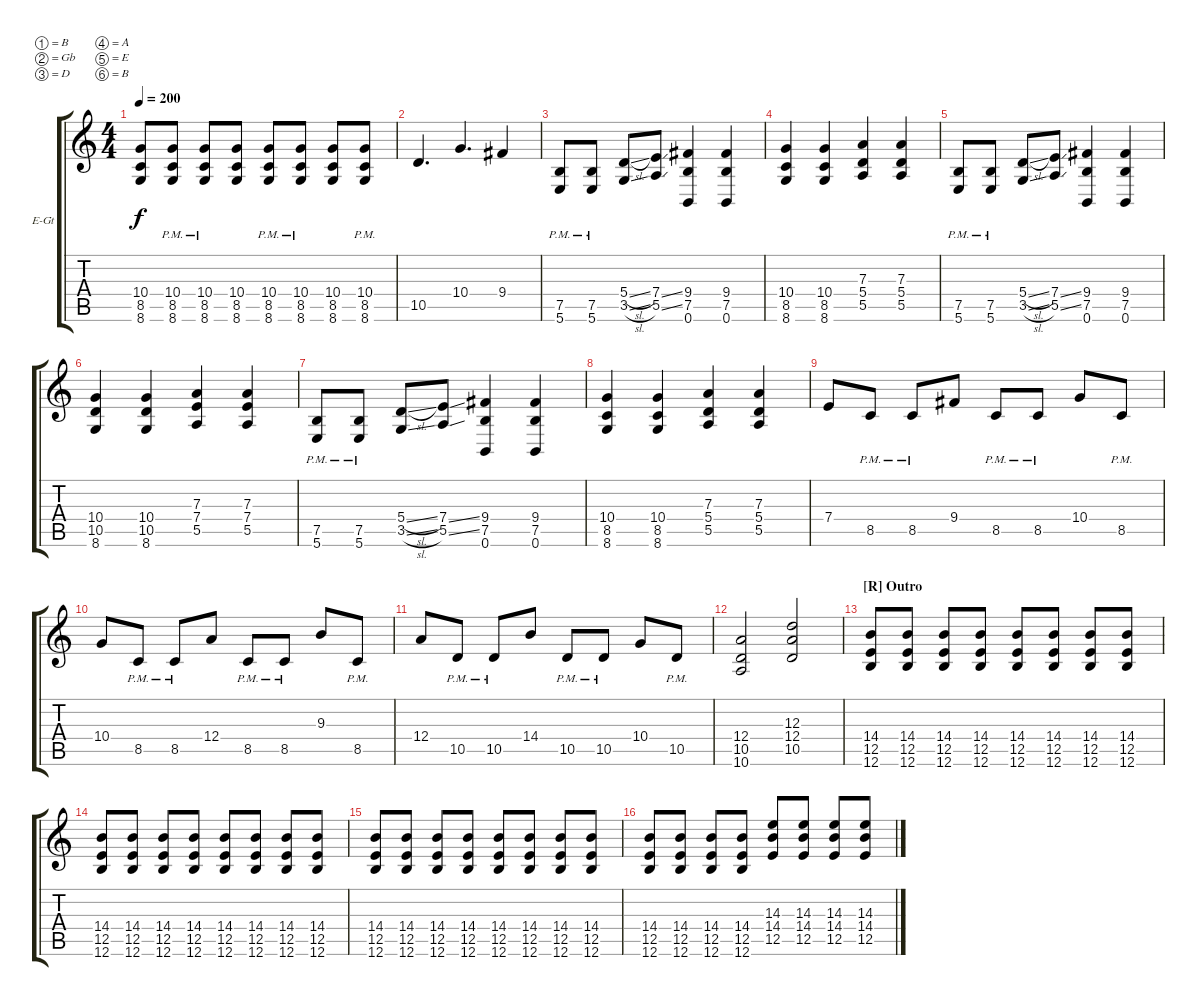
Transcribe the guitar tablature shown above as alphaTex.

\defaultSystemsLayout 4
\bracketExtendMode groupsimilarinstruments
\firstSystemTrackNameOrientation horizontal
\otherSystemsTrackNameOrientation horizontal
\track ("Guitar 2 (Right/High)" "E-Gt") {instrument distortionguitar}
\staff {score tabs}
\tuning (B3 Gb3 D3 A2 E2 B1)
\ts (4 4)
\tempo 200
\clef g2
\ks c
(8.5 10.4 8.6).8{dy f} (8.5{pm} 10.4{pm} 8.6{pm}).8 (8.5{pm} 10.4{pm} 8.6{pm}).8 (8.5 10.4 8.6).8 (8.5{pm} 10.4{pm} 8.6{pm}).8 (8.5{pm} 10.4{pm} 8.6{pm}).8 (8.5 10.4 8.6).8 (8.5{pm} 10.4{pm} 8.6{pm}).8 |
10.5.4{d} 10.4.4{d} 9.4.4 |
(5.6{pm} 7.5{pm}).8 (5.6{pm} 7.5{pm}).8 (3.5{sl} 5.4{sl}).8 (5.5{ss} 7.4{ss}).8 (0.6 7.5 9.4).4 (0.6 7.5 9.4).4 |
(8.5 10.4 8.6).4 (8.5 10.4 8.6).4 (5.5 5.4 7.3).4 (5.4 5.5 7.3).4 |
(5.6{pm} 7.5{pm}).8 (5.6{pm} 7.5{pm}).8 (3.5{sl} 5.4{sl}).8 (5.5{ss} 7.4{ss}).8 (0.6 7.5 9.4).4 (0.6 7.5 9.4).4 |
(10.5 10.4 8.6).4 (10.5 10.4 8.6).4 (5.5 7.4 7.3).4 (7.3 7.4 5.5).4 |
(5.6{pm} 7.5{pm}).8 (5.6{pm} 7.5{pm}).8 (3.5{sl} 5.4{sl}).8 (5.5{ss} 7.4{ss}).8 (0.6 7.5 9.4).4 (0.6 7.5 9.4).4 |
(8.5 10.4 8.6).4 (8.5 10.4 8.6).4 (5.5 5.4 7.3).4 (5.4 5.5 7.3).4 |
7.4.8 8.5{pm}.8 8.5{pm}.8 9.4.8 8.5{pm}.8 8.5{pm}.8 10.4.8 8.5{pm}.8 |
10.4.8 8.5{pm}.8 8.5{pm}.8 12.4.8 8.5{pm}.8 8.5{pm}.8 9.3.8 8.5{pm}.8 |
12.4.8 10.5{pm}.8 10.5{pm}.8 14.4.8 10.5{pm}.8 10.5{pm}.8 10.4.8 10.5{pm}.8 |
(10.5 12.4 10.6).2 (12.4 12.3 10.5).2 |
\section ("R" "Outro")
(14.4 12.5 12.6).8 (14.4 12.5 12.6).8 (14.4 12.5 12.6).8 (14.4 12.5 12.6).8 (14.4 12.5 12.6).8 (14.4 12.5 12.6).8 (14.4 12.5 12.6).8 (14.4 12.5 12.6).8 |
(14.4 12.5 12.6).8 (14.4 12.5 12.6).8 (14.4 12.5 12.6).8 (14.4 12.5 12.6).8 (14.4 12.5 12.6).8 (14.4 12.5 12.6).8 (14.4 12.5 12.6).8 (14.4 12.5 12.6).8 |
(14.4 12.5 12.6).8 (14.4 12.5 12.6).8 (14.4 12.5 12.6).8 (14.4 12.5 12.6).8 (14.4 12.5 12.6).8 (14.4 12.5 12.6).8 (14.4 12.5 12.6).8 (14.4 12.5 12.6).8 |
(14.4 12.5 12.6).8 (14.4 12.5 12.6).8 (14.4 12.5 12.6).8 (14.4 12.5 12.6).8 (14.3 14.4 12.5).8 (14.3 14.4 12.5).8 (14.3 14.4 12.5).8 (14.3 14.4 12.5).8
